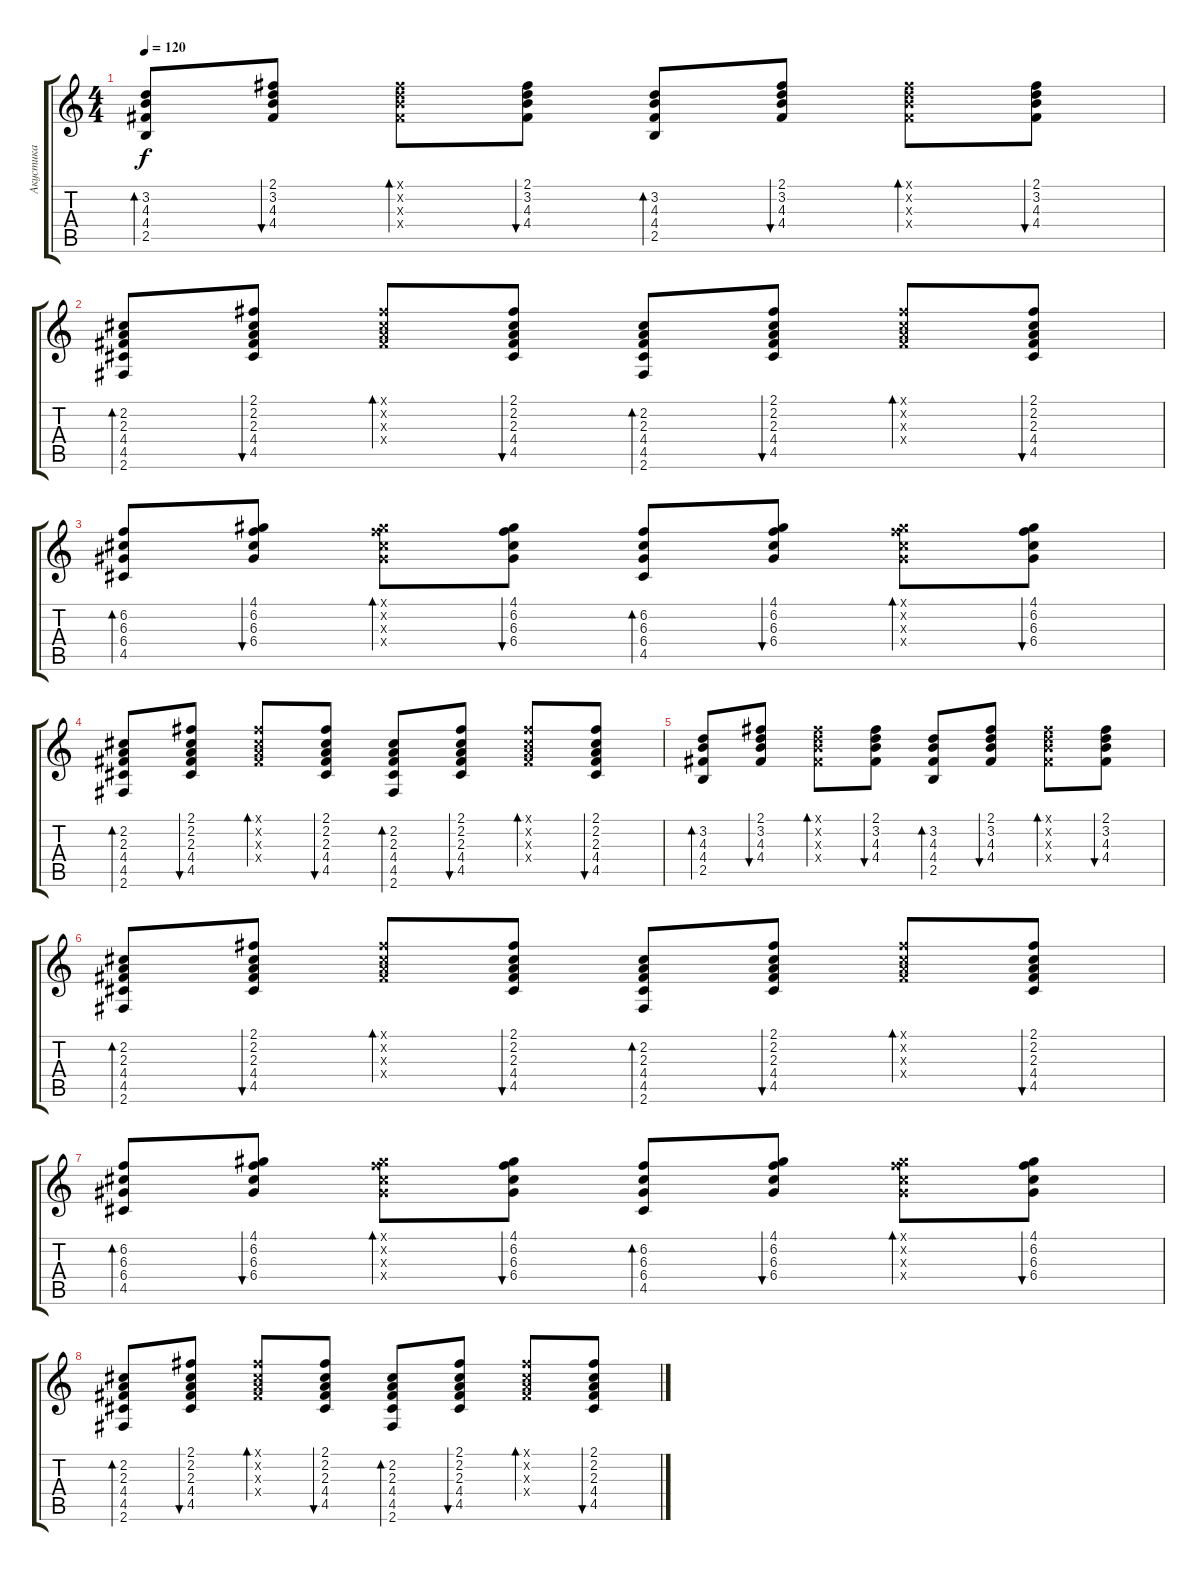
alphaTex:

\track ("Акустика" "Акустика") {instrument acousticguitarsteel}
\staff {score tabs}
\tuning (E4 B3 G3 D3 A2 E2) {hide}
\ts (4 4)
\tempo 120
\clef g2
\ks c
(3.2 4.3 4.4 2.5).8{bd 120 dy f} (2.1 3.2 4.3 4.4).8{bu 120} (2.1{x} 3.2{x} 4.3{x} 4.4{x}).8{bd 120} (2.1 3.2 4.3 4.4).8{bu 120} (3.2 4.3 4.4 2.5).8{bd 120} (2.1 3.2 4.3 4.4).8{bu 120} (2.1{x} 3.2{x} 4.3{x} 4.4{x}).8{bd 120} (2.1 3.2 4.3 4.4).8{bu 120} |
(2.2 2.3 4.4 4.5 2.6).8{bd 120} (2.1 2.2 2.3 4.4 4.5).8{bu 120} (2.1{x} 2.2{x} 2.3{x} 4.4{x}).8{bd 120} (2.1 2.2 2.3 4.4 4.5).8{bu 120} (2.2 2.3 4.4 4.5 2.6).8{bd 120} (2.1 2.2 2.3 4.4 4.5).8{bu 120} (2.1{x} 2.2{x} 2.3{x} 4.4{x}).8{bd 120} (2.1 2.2 2.3 4.4 4.5).8{bu 120} |
(6.2 6.3 6.4 4.5).8{bd 120} (4.1 6.2 6.3 6.4).8{bu 120} (4.1{x} 6.2{x} 6.3{x} 6.4{x}).8{bd 120} (4.1 6.2 6.3 6.4).8{bu 120} (6.2 6.3 6.4 4.5).8{bd 120} (4.1 6.2 6.3 6.4).8{bu 120} (4.1{x} 6.2{x} 6.3{x} 6.4{x}).8{bd 120} (4.1 6.2 6.3 6.4).8{bu 120} |
(2.2 2.3 4.4 4.5 2.6).8{bd 120} (2.1 2.2 2.3 4.4 4.5).8{bu 120} (2.1{x} 2.2{x} 2.3{x} 4.4{x}).8{bd 120} (2.1 2.2 2.3 4.4 4.5).8{bu 120} (2.2 2.3 4.4 4.5 2.6).8{bd 120} (2.1 2.2 2.3 4.4 4.5).8{bu 120} (2.1{x} 2.2{x} 2.3{x} 4.4{x}).8{bd 120} (2.1 2.2 2.3 4.4 4.5).8{bu 120} |
(3.2 4.3 4.4 2.5).8{bd 120} (2.1 3.2 4.3 4.4).8{bu 120} (2.1{x} 3.2{x} 4.3{x} 4.4{x}).8{bd 120} (2.1 3.2 4.3 4.4).8{bu 120} (3.2 4.3 4.4 2.5).8{bd 120} (2.1 3.2 4.3 4.4).8{bu 120} (2.1{x} 3.2{x} 4.3{x} 4.4{x}).8{bd 120} (2.1 3.2 4.3 4.4).8{bu 120} |
(2.2 2.3 4.4 4.5 2.6).8{bd 120} (2.1 2.2 2.3 4.4 4.5).8{bu 120} (2.1{x} 2.2{x} 2.3{x} 4.4{x}).8{bd 120} (2.1 2.2 2.3 4.4 4.5).8{bu 120} (2.2 2.3 4.4 4.5 2.6).8{bd 120} (2.1 2.2 2.3 4.4 4.5).8{bu 120} (2.1{x} 2.2{x} 2.3{x} 4.4{x}).8{bd 120} (2.1 2.2 2.3 4.4 4.5).8{bu 120} |
(6.2 6.3 6.4 4.5).8{bd 120} (4.1 6.2 6.3 6.4).8{bu 120} (4.1{x} 6.2{x} 6.3{x} 6.4{x}).8{bd 120} (4.1 6.2 6.3 6.4).8{bu 120} (6.2 6.3 6.4 4.5).8{bd 120} (4.1 6.2 6.3 6.4).8{bu 120} (4.1{x} 6.2{x} 6.3{x} 6.4{x}).8{bd 120} (4.1 6.2 6.3 6.4).8{bu 120} |
(2.2 2.3 4.4 4.5 2.6).8{bd 120} (2.1 2.2 2.3 4.4 4.5).8{bu 120} (2.1{x} 2.2{x} 2.3{x} 4.4{x}).8{bd 120} (2.1 2.2 2.3 4.4 4.5).8{bu 120} (2.2 2.3 4.4 4.5 2.6).8{bd 120} (2.1 2.2 2.3 4.4 4.5).8{bu 120} (2.1{x} 2.2{x} 2.3{x} 4.4{x}).8{bd 120} (2.1 2.2 2.3 4.4 4.5).8{bu 120}
